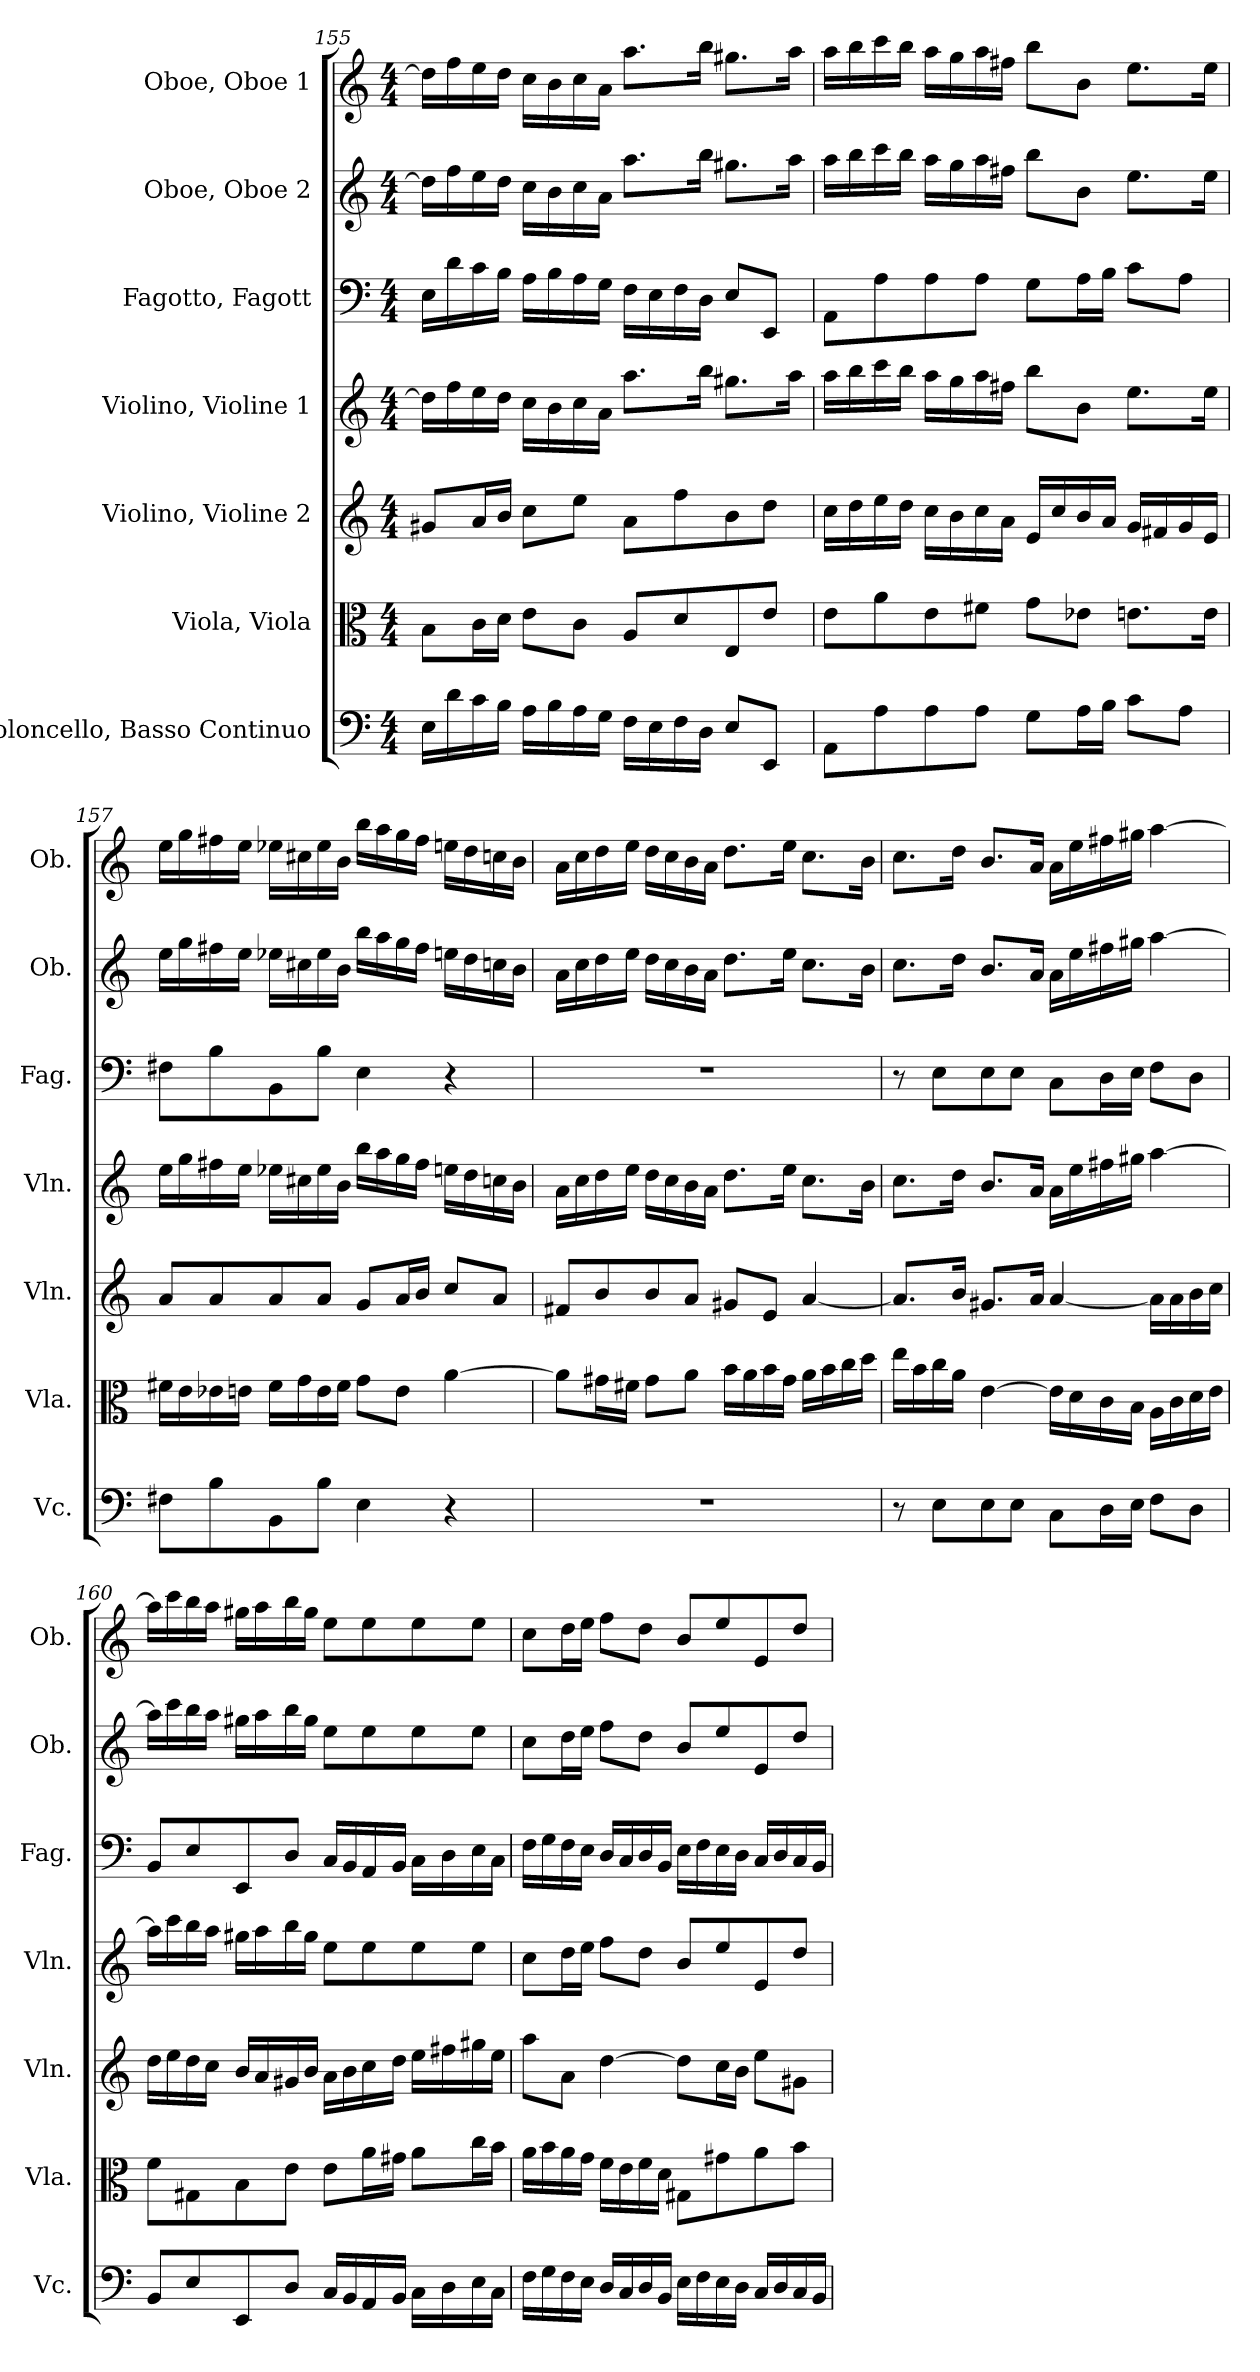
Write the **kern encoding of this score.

**kern	**kern	**kern	**kern	**kern	**kern	**kern
*part7	*part6	*part5	*part4	*part3	*part2	*part1
*staff7	*staff6	*staff5	*staff4	*staff3	*staff2	*staff1
*I"Violoncello, Basso Continuo	*I"Viola, Viola	*I"Violino, Violine 2	*I"Violino, Violine 1	*I"Fagotto, Fagott	*I"Oboe, Oboe 2	*I"Oboe, Oboe 1
*I'Vc.	*I'Vla.	*I'Vln.	*I'Vln.	*I'Fag.	*I'Ob.	*I'Ob.
*clefF4	*clefC3	*clefG2	*clefG2	*clefF4	*clefG2	*clefG2
*k[]	*k[]	*k[]	*k[]	*k[]	*k[]	*k[]
*M4/4	*M4/4	*M4/4	*M4/4	*M4/4	*M4/4	*M4/4
=155	=155	=155	=155	=155	=155	=155
16E\LL	8B\L	8g#X/L	16dd\LL]	16E\LL	16dd\LL]	16dd\LL]
16d\	.	.	16ff\	16d\	16ff\	16ff\
16c\	16c\L	16a/L	16ee\	16c\	16ee\	16ee\
16B\JJ	16d\JJ	16b/JJ	16dd\JJ	16B\JJ	16dd\JJ	16dd\JJ
16A\LL	8e\L	8cc\L	16cc\LL	16A\LL	16cc\LL	16cc\LL
16B\	.	.	16b\	16B\	16b\	16b\
16A\	8c\J	8ee\J	16cc\	16A\	16cc\	16cc\
16G\JJ	.	.	16a\JJ	16G\JJ	16a\JJ	16a\JJ
16F\LL	8A/L	8a\L	8.aa\L	16F\LL	8.aa\L	8.aa\L
16E\	.	.	.	16E\	.	.
16F\	8d/	8ff\	.	16F\	.	.
16D\JJ	.	.	16bb\Jk	16D\JJ	16bb\Jk	16bb\Jk
8E/L	8E/	8b\	8.gg#X\L	8E/L	8.gg#X\L	8.gg#X\L
8EE/J	8e/J	8dd\J	.	8EE/J	.	.
.	.	.	16aa\Jk	.	16aa\Jk	16aa\Jk
!!LO:PB:g=z
=156	=156	=156	=156	=156	=156	=156
8AA\L	8e\L	16cc\LL	16aa\LL	8AA\L	16aa\LL	16aa\LL
.	.	16dd\	16bb\	.	16bb\	16bb\
8A\	8a\	16ee\	16ccc\	8A\	16ccc\	16ccc\
.	.	16dd\JJ	16bb\JJ	.	16bb\JJ	16bb\JJ
8A\	8e\	16cc\LL	16aa\LL	8A\	16aa\LL	16aa\LL
.	.	16b\	16gg\	.	16gg\	16gg\
8A\J	8f#X\J	16cc\	16aa\	8A\J	16aa\	16aa\
.	.	16a\JJ	16ff#X\JJ	.	16ff#X\JJ	16ff#X\JJ
8G\L	8g\L	16e/LL	8bb\L	8G\L	8bb\L	8bb\L
.	.	16cc/	.	.	.	.
16A\L	8e-X\J	16b/	8b\J	16A\L	8b\J	8b\J
16B\JJ	.	16a/JJ	.	16B\JJ	.	.
8c\L	8.en\L	16g/LL	8.ee\L	8c\L	8.ee\L	8.ee\L
.	.	16f#X/	.	.	.	.
8A\J	.	16g/	.	8A\J	.	.
.	16e\Jk	16e/JJ	16ee\Jk	.	16ee\Jk	16ee\Jk
=157	=157	=157	=157	=157	=157	=157
8F#X\L	16f#X\LL	8a/L	16ee\LL	8F#X\L	16ee\LL	16ee\LL
.	16e\	.	16gg\	.	16gg\	16gg\
8B\	16e-X\	8a/	16ff#X\	8B\	16ff#X\	16ff#X\
.	16en\JJ	.	16ee\JJ	.	16ee\JJ	16ee\JJ
8BB\	16f#\LL	8a/	16ee-X\LL	8BB\	16ee-X\LL	16ee-X\LL
.	16g\	.	16cc#X\	.	16cc#X\	16cc#X\
8B\J	16e\	8a/J	16ee-\	8B\J	16ee-\	16ee-\
.	16f#\JJ	.	16b\JJ	.	16b\JJ	16b\JJ
4E\	8g\L	8g/L	16bb\LL	4E\	16bb\LL	16bb\LL
.	.	.	16aa\	.	16aa\	16aa\
.	8e\J	16a/L	16gg\	.	16gg\	16gg\
.	.	16b/JJ	16ff#\JJ	.	16ff#\JJ	16ff#\JJ
4r	[4a\	8cc/L	16een\LL	4r	16een\LL	16een\LL
.	.	.	16dd\	.	16dd\	16dd\
.	.	8a/J	16ccn\	.	16ccn\	16ccn\
.	.	.	16b\JJ	.	16b\JJ	16b\JJ
!!LO:PB:g=z
=158	=158	=158	=158	=158	=158	=158
1r	8a\L]	8f#X/L	16a\LL	1r	16a\LL	16a\LL
.	.	.	16cc\	.	16cc\	16cc\
.	16g#X\L	8b/	16dd\	.	16dd\	16dd\
.	16f#X\JJ	.	16ee\JJ	.	16ee\JJ	16ee\JJ
.	8g#\L	8b/	16dd\LL	.	16dd\LL	16dd\LL
.	.	.	16cc\	.	16cc\	16cc\
.	8a\J	8a/J	16b\	.	16b\	16b\
.	.	.	16a\JJ	.	16a\JJ	16a\JJ
.	16b\LL	8g#X/L	8.dd\L	.	8.dd\L	8.dd\L
.	16a\	.	.	.	.	.
.	16b\	8e/J	.	.	.	.
.	16g#\JJ	.	16ee\Jk	.	16ee\Jk	16ee\Jk
.	16a\LL	[4a/	8.cc\L	.	8.cc\L	8.cc\L
.	16b\	.	.	.	.	.
.	16cc\	.	.	.	.	.
.	16dd\JJ	.	16b\Jk	.	16b\Jk	16b\Jk
=159	=159	=159	=159	=159	=159	=159
8r	16ee\LL	8.a/L]	8.cc\L	8r	8.cc\L	8.cc\L
.	16b\	.	.	.	.	.
8E\L	16cc\	.	.	8E\L	.	.
.	16a\JJ	16b/Jk	16dd\Jk	.	16dd\Jk	16dd\Jk
8E\	[4e\	8.g#X/L	8.b/L	8E\	8.b/L	8.b/L
8E\J	.	.	.	8E\J	.	.
.	.	16a/Jk	16a/Jk	.	16a/Jk	16a/Jk
8C\L	16e\LL]	[4a/	16a\LL	8C\L	16a\LL	16a\LL
.	16d\	.	16ee\	.	16ee\	16ee\
16D\L	16c\	.	16ff#X\	16D\L	16ff#X\	16ff#X\
16E\JJ	16B\JJ	.	16gg#X\JJ	16E\JJ	16gg#X\JJ	16gg#X\JJ
8F\L	16A\LL	16a\LL]	[4aa\	8F\L	[4aa\	[4aa\
.	16c\	16a\	.	.	.	.
8D\J	16d\	16b\	.	8D\J	.	.
.	16e\JJ	16cc\JJ	.	.	.	.
!!LO:PB:g=z
=160	=160	=160	=160	=160	=160	=160
8BB/L	8f\L	16dd\LL	16aa\LL]	8BB/L	16aa\LL]	16aa\LL]
.	.	16ee\	16ccc\	.	16ccc\	16ccc\
8E/	8G#X\	16dd\	16bb\	8E/	16bb\	16bb\
.	.	16cc\JJ	16aa\JJ	.	16aa\JJ	16aa\JJ
8EE/	8B\	16b/LL	16gg#X\LL	8EE/	16gg#X\LL	16gg#X\LL
.	.	16a/	16aa\	.	16aa\	16aa\
8D/J	8e\J	16g#X/	16bb\	8D/J	16bb\	16bb\
.	.	16b/JJ	16gg#\JJ	.	16gg#\JJ	16gg#\JJ
16C/LL	8e\L	16a\LL	8ee\L	16C/LL	8ee\L	8ee\L
16BB/	.	16b\	.	16BB/	.	.
16AA/	16a\L	16cc\	8ee\	16AA/	8ee\	8ee\
16BB/JJ	16g#X\JJ	16dd\JJ	.	16BB/JJ	.	.
16C\LL	8a\L	16ee\LL	8ee\	16C\LL	8ee\	8ee\
16D\	.	16ff#X\	.	16D\	.	.
16E\	16cc\L	16gg#X\	8ee\J	16E\	8ee\J	8ee\J
16C\JJ	16b\JJ	16ee\JJ	.	16C\JJ	.	.
=161	=161	=161	=161	=161	=161	=161
16F\LL	16a\LL	8aa\L	8cc\L	16F\LL	8cc\L	8cc\L
16G\	16b\	.	.	16G\	.	.
16F\	16a\	8a\J	16dd\L	16F\	16dd\L	16dd\L
16E\JJ	16g\JJ	.	16ee\JJ	16E\JJ	16ee\JJ	16ee\JJ
16D/LL	16f\LL	[4dd\	8ff\L	16D/LL	8ff\L	8ff\L
16C/	16e\	.	.	16C/	.	.
16D/	16f\	.	8dd\J	16D/	8dd\J	8dd\J
16BB/JJ	16d\JJ	.	.	16BB/JJ	.	.
16E\LL	8G#X\L	8dd\L]	8b/L	16E\LL	8b/L	8b/L
16F\	.	.	.	16F\	.	.
16E\	8g#X\	16cc\L	8ee/	16E\	8ee/	8ee/
16D\JJ	.	16b\JJ	.	16D\JJ	.	.
16C/LL	8a\	8ee\L	8e/	16C/LL	8e/	8e/
16D/	.	.	.	16D/	.	.
16C/	8b\J	8g#X\J	8dd/J	16C/	8dd/J	8dd/J
16BB/JJ	.	.	.	16BB/JJ	.	.
=	=	=	=	=	=	=
*-	*-	*-	*-	*-	*-	*-
